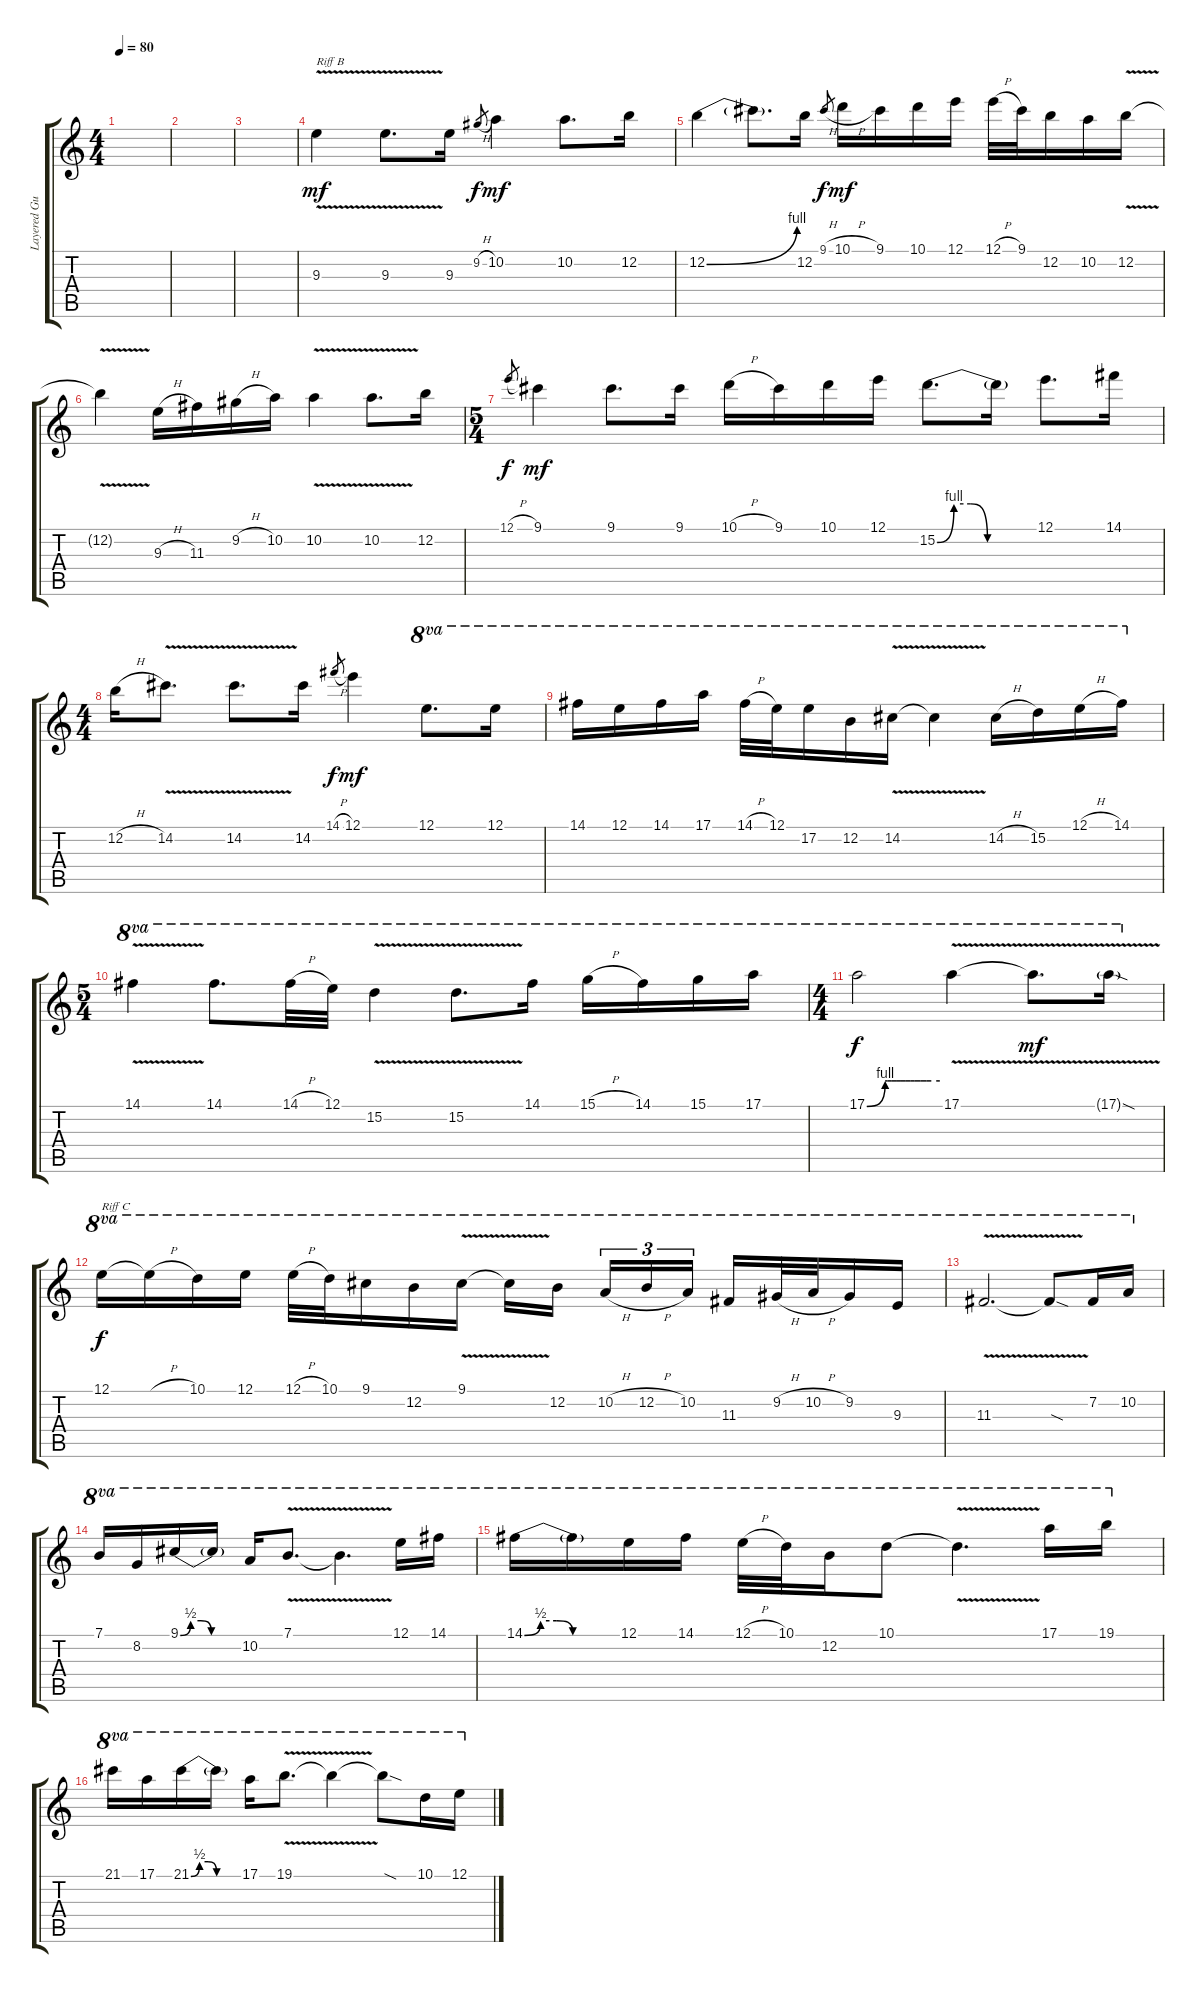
\track ("Layered Guitar/ Harmony" "Layered Gu") {instrument overdrivenguitar}
\staff {score tabs}
\tuning (E4 B3 G3 D3 A2 E2) {hide}
\ts (4 4)
\tempo 80
\clef g2
\ks c
|
|
|
9.3{v}.4{txt "Riff B" dy mf} 9.3{v}.8{d} 9.3.16 9.2{h}.8{gr dy f} 10.2.4{dy mf} 10.2.8{d} 12.2.16 |
12.2{be (bend 0 0 60 4)}.4 12.2{t}.8{d} 12.2.16 9.1{h}.8{gr dy f} 10.1{h}.16{dy mf} 9.1.16 10.1.16 12.1.16 12.1{h}.32 9.1.32 12.2.16 10.2.16 12.2{v}.16 |
12.2{t}.4 9.3{h}.16 11.3.16 9.2{h}.16 10.2.16 10.2{v}.4 10.2{v}.8{d} 12.2.16 |
\ts (5 4)
12.1{h}.8{gr dy f} 9.1.4{dy mf} 9.1.8{d} 9.1.16 10.1{h}.16 9.1.16 10.1.16 12.1.16 15.2{be (custom 0 0 10 4 20 4 30 0 60 0)}.8{d} 15.2{t}.16 12.1.8{d} 14.1.16 |
\ts (4 4)
12.2{h}.16 14.2{v}.8{d} 14.2{v}.8{d} 14.2.16 14.1{h}.8{gr dy f} 12.1.4{dy mf} 12.1.8{d ot 8va} 12.1.16{ot 8va} |
14.1.16{ot 8va} 12.1.16{ot 8va} 14.1.16{ot 8va} 17.1.16{ot 8va} 14.1{h}.32{ot 8va} 12.1.32{ot 8va} 17.2.16{ot 8va} 12.2.16{ot 8va} 14.2{v}.16{ot 8va} 14.2{t}.4{ot 8va} 14.2{h}.16{ot 8va} 15.2.16{ot 8va} 12.1{h}.16{ot 8va} 14.1.16{ot 8va} |
\ts (5 4)
14.1{v}.4{ot 8va} 14.1.8{d ot 8va} 14.1{h}.32{ot 8va} 12.1.32{ot 8va} 15.2{v}.4{ot 8va} 15.2{v}.8{d ot 8va} 14.1.16{ot 8va} 15.1{h}.16{ot 8va} 14.1.16{ot 8va} 15.1.16{ot 8va} 17.1.16{ot 8va} |
\ts (4 4)
17.1{be (custom 0 0 15 4 17 4 20 4 24 4 28 4 32 4 36 4 39 4 44 4 49 4 53 4 60 4)}.2{ot 8va dy f} 17.1{v}.4{ot 8va} 17.1{t}.8{d ot 8va dy mf} 17.1{v sod g}.16{ot 8va} |
12.1.16{ot 8va txt "Riff C" dy f} 12.1{h t}.16{ot 8va} 10.1.16{ot 8va} 12.1.16{ot 8va} 12.1{h}.32{ot 8va} 10.1.32{ot 8va} 9.1.16{ot 8va} 12.2.16{ot 8va} 9.1{v}.16{ot 8va} 9.1{t}.16{ot 8va} 12.2.16{ot 8va beam splitsecondary} 10.2{h}.16{tu (3 2) ot 8va} 12.2{h}.16{tu (3 2) ot 8va} 10.2.16{tu (3 2) ot 8va} 11.3.16{ot 8va} 9.2{h}.32{ot 8va} 10.2{h}.32{ot 8va} 9.2.16{ot 8va} 9.3.16{ot 8va} |
11.3{v}.2{d ot 8va} 11.3{sod t}.8{ot 8va} 7.2.16{ot 8va} 10.2.16{ot 8va} |
7.1.16{ot 8va} 8.2.16{ot 8va} 9.1{be (custom 0 0 10 2 20 2 30 0 60 0)}.16{ot 8va} 9.1{t}.16{ot 8va} 10.2.16{ot 8va} 7.1{v}.8{d ot 8va} 7.1{t}.4{d ot 8va} 12.1.16{ot 8va} 14.1.16{ot 8va} |
14.1{be (custom 0 0 10 2 20 2 30 0 60 0)}.16{ot 8va} 14.1{t}.16{ot 8va} 12.1.16{ot 8va} 14.1.16{ot 8va} 12.1{h}.32{ot 8va} 10.1.32{ot 8va} 12.2.16{ot 8va} 10.1.8{ot 8va} 10.1{v t}.4{d ot 8va} 17.1.16{ot 8va} 19.1.16{ot 8va} |
21.1.16{ot 8va} 17.1.16{ot 8va} 21.1{be (custom 0 0 10 2 20 2 30 0 60 0)}.16{ot 8va} 21.1{t}.16{ot 8va} 17.1.16{ot 8va} 19.1{v}.8{d ot 8va} 19.1{t}.4{ot 8va} 19.1{sod t}.8{ot 8va} 10.1.16{ot 8va} 12.1.16{ot 8va}
